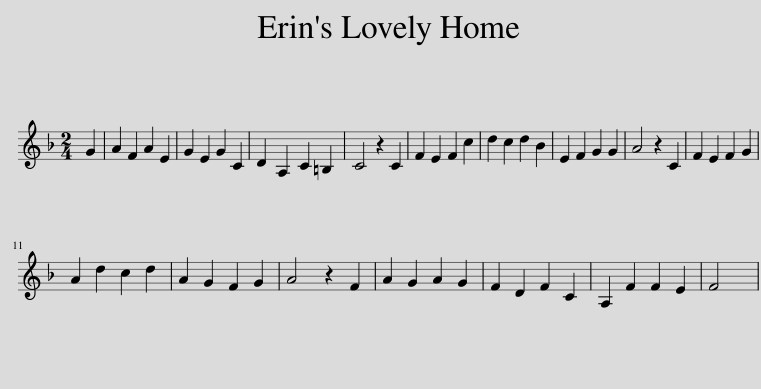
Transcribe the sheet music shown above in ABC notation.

X:1
L:1/8
M:2/4
I:linebreak $
K:F
V:1 treble
V:1
 G2 | A2 F2 A2 E2 | G2 E2 G2 C2 | D2 A,2 C2 =B,2 | C4 z2 C2 | %5
 F2 E2 F2 c2 | d2 c2 d2 B2 | E2 F2 G2 G2 | A4 z2 C2 | F2 E2 F2 G2 |$ %10
 A2 d2 c2 d2 | A2 G2 F2 G2 | A4 z2 F2 | A2 G2 A2 G2 | F2 D2 F2 C2 | %15
 A,2 F2 F2 E2 | F4 | %17
